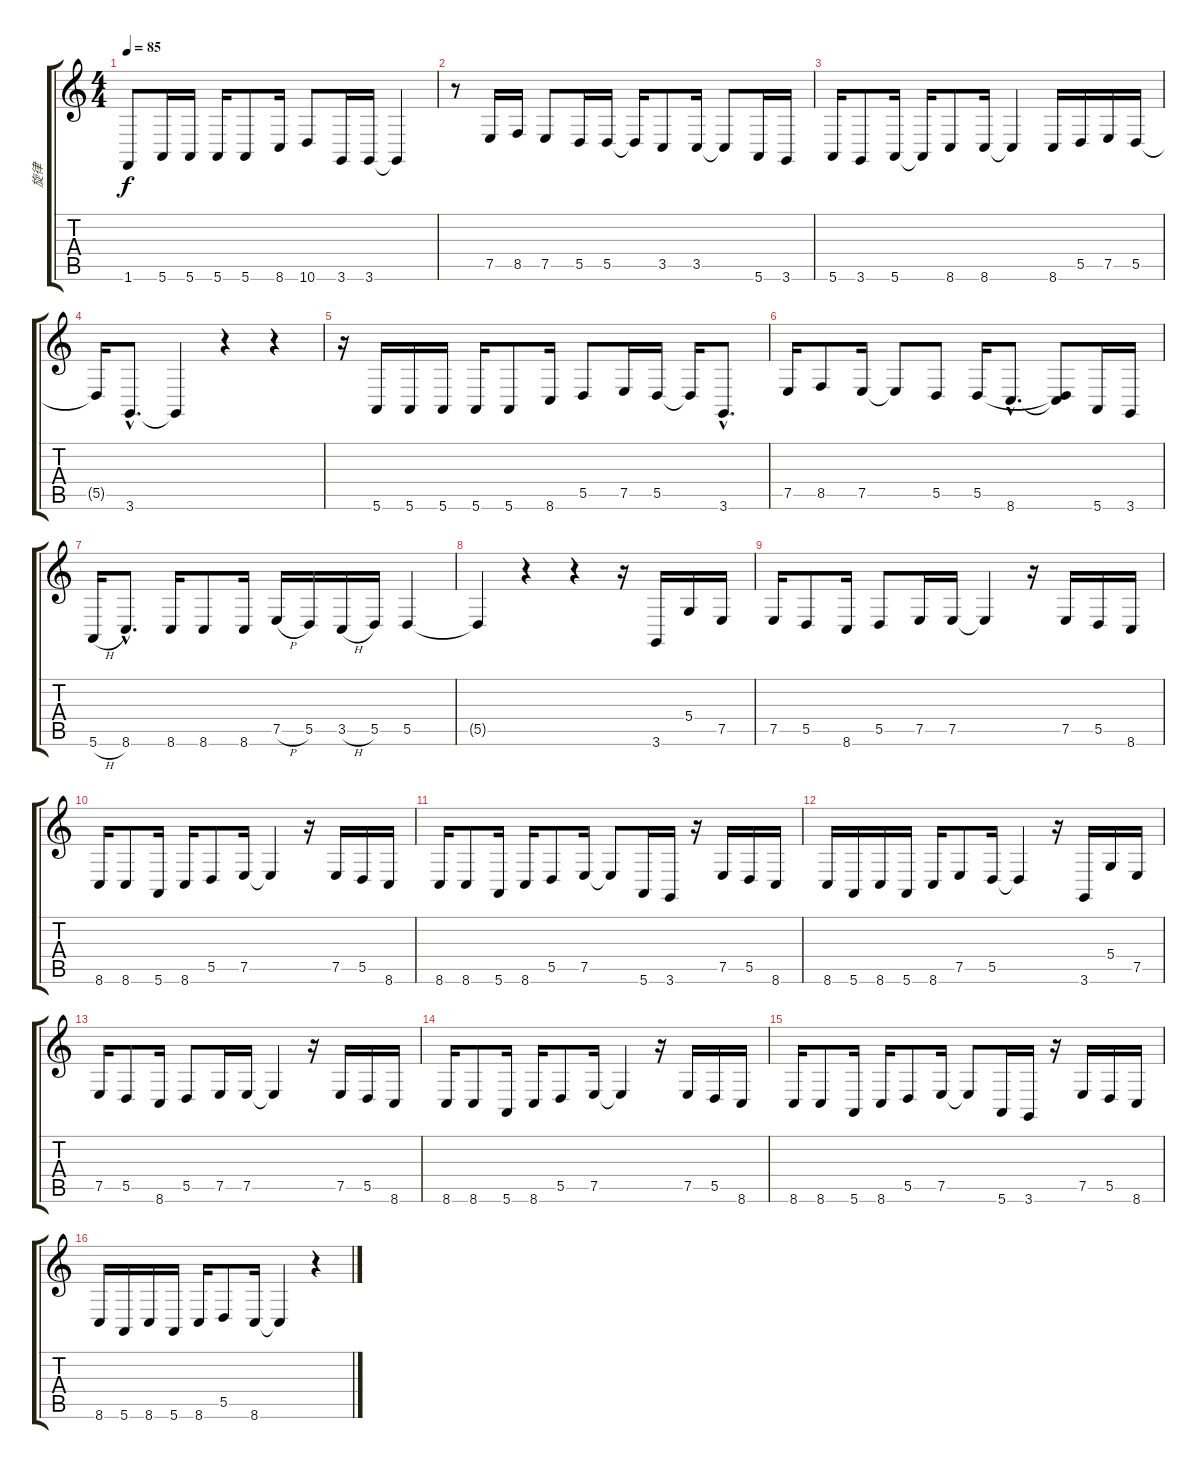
\track ("旋律" "旋律") {instrument electricgrandpiano}
\staff {score tabs}
\tuning (E4 B3 G3 D3 A2 E2) {hide}
\ts (4 4)
\tempo 85
\clef g2
\ks c
1.6.8{dy f} 5.6.16 5.6.16 5.6.16 5.6.8 8.6.16 10.6.8 3.6.16 3.6.16 3.6{t}.4 |
r.8 7.5.16 8.5.16 7.5.8 5.5.16 5.5.16 5.5{t}.16 3.5.8 3.5.16 3.5{t}.8 5.6.16 3.6.16 |
5.6.16 3.6.8 5.6.16 5.6{t}.16 8.6.8 8.6.16 8.6{t}.4 8.6.16 5.5.16 7.5.16 5.5.16 |
5.5{t}.16 3.6{hac}.8{d} 3.6{t}.4 r.4 r.4 |
r.16 5.6.16 5.6.16 5.6.16 5.6.16 5.6.8 8.6.16 5.5.8 7.5.16 5.5.16 5.5{t}.16 3.6{hac}.8{d} |
7.5.16 8.5.8 7.5.16 7.5{t}.8 5.5.8 5.5.16 8.6{hac}.8{d} (5.5{t} 8.6{t}).8 5.6.16 3.6.16 |
5.6{h}.16 8.6{hac}.8{d} 8.6.16 8.6.8 8.6.16 7.5{h}.16 5.5.16 3.5{h}.16 5.5.16 5.5.4 |
5.5{t}.4 r.4 r.4 r.16 3.6.16 5.4.16 7.5.16 |
7.5.16 5.5.8 8.6.16 5.5.8 7.5.16 7.5.16 7.5{t}.4 r.16 7.5.16 5.5.16 8.6.16 |
8.6.16 8.6.8 5.6.16 8.6.16 5.5.8 7.5.16 7.5{t}.4 r.16 7.5.16 5.5.16 8.6.16 |
8.6.16 8.6.8 5.6.16 8.6.16 5.5.8 7.5.16 7.5{t}.8 5.6.16 3.6.16 r.16 7.5.16 5.5.16 8.6.16 |
8.6.16 5.6.16 8.6.16 5.6.16 8.6.16 7.5.8 5.5.16 5.5{t}.4 r.16 3.6.16 5.4.16 7.5.16 |
7.5.16 5.5.8 8.6.16 5.5.8 7.5.16 7.5.16 7.5{t}.4 r.16 7.5.16 5.5.16 8.6.16 |
8.6.16 8.6.8 5.6.16 8.6.16 5.5.8 7.5.16 7.5{t}.4 r.16 7.5.16 5.5.16 8.6.16 |
8.6.16 8.6.8 5.6.16 8.6.16 5.5.8 7.5.16 7.5{t}.8 5.6.16 3.6.16 r.16 7.5.16 5.5.16 8.6.16 |
8.6.16 5.6.16 8.6.16 5.6.16 8.6.16 5.5.8 8.6.16 8.6{t}.4 r.4
